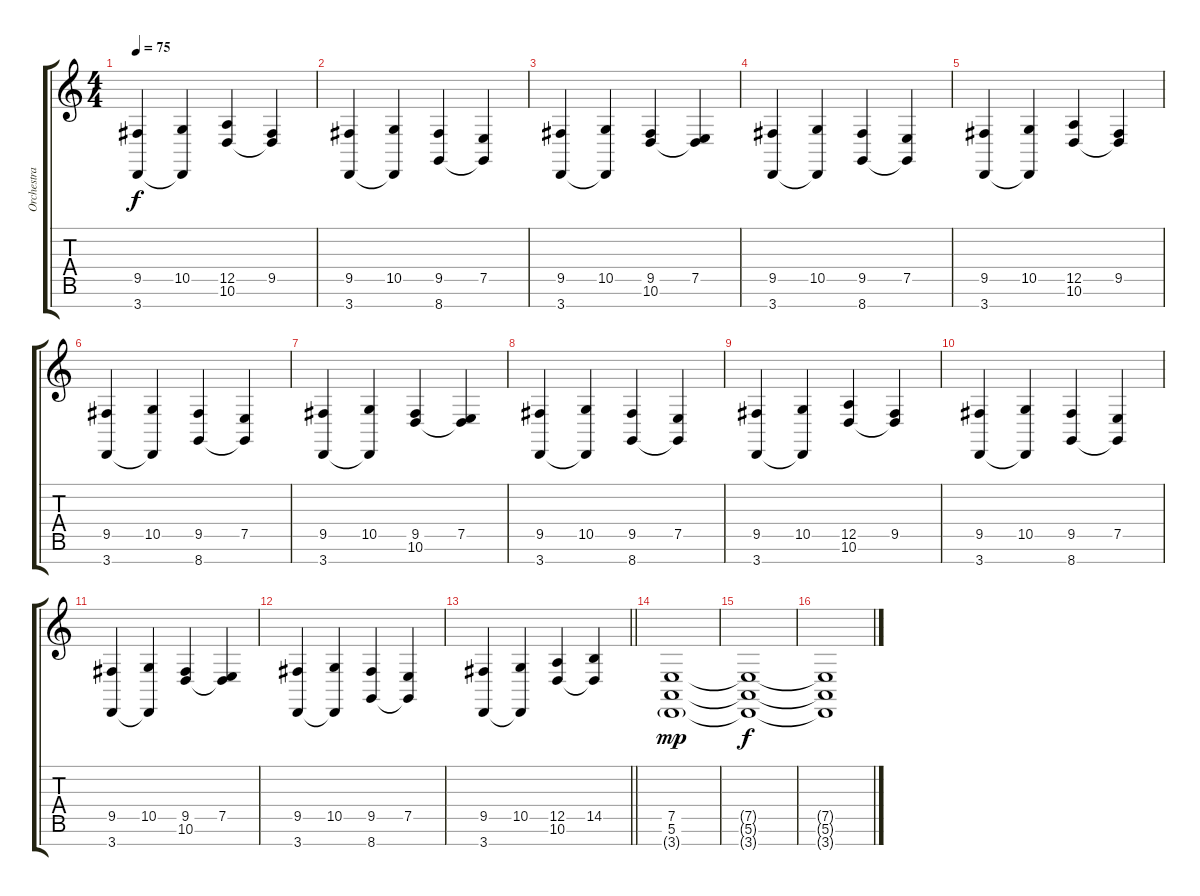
\track ("Orchestra" "Orchestra") {instrument tremolostrings}
\staff {score tabs}
\tuning (E4 B3 G3 D3 A2 E2 B1) {hide}
\ts (4 4)
\tempo 75
\clef g2
\ks c
(9.5 3.7).4{dy f} (10.5 3.7{t}).4 (12.5 10.6).4 (9.5 10.6{t}).4 |
(9.5 3.7).4 (10.5 3.7{t}).4 (9.5 8.7).4 (7.5 8.7{t}).4 |
(9.5 3.7).4 (10.5 3.7{t}).4 (9.5 10.6).4 (7.5 10.6{t}).4 |
(9.5 3.7).4 (10.5 3.7{t}).4 (9.5 8.7).4 (7.5 8.7{t}).4 |
(9.5 3.7).4 (10.5 3.7{t}).4 (12.5 10.6).4 (9.5 10.6{t}).4 |
(9.5 3.7).4 (10.5 3.7{t}).4 (9.5 8.7).4 (7.5 8.7{t}).4 |
(9.5 3.7).4 (10.5 3.7{t}).4 (9.5 10.6).4 (7.5 10.6{t}).4 |
(9.5 3.7).4 (10.5 3.7{t}).4 (9.5 8.7).4 (7.5 8.7{t}).4 |
(9.5 3.7).4 (10.5 3.7{t}).4 (12.5 10.6).4 (9.5 10.6{t}).4 |
(9.5 3.7).4 (10.5 3.7{t}).4 (9.5 8.7).4 (7.5 8.7{t}).4 |
(9.5 3.7).4 (10.5 3.7{t}).4 (9.5 10.6).4 (7.5 10.6{t}).4 |
(9.5 3.7).4 (10.5 3.7{t}).4 (9.5 8.7).4 (7.5 8.7{t}).4 |
\barLineRight lightlight
(9.5 3.7).4 (10.5 3.7{t}).4 (12.5 10.6).4 (14.5 10.6{t}).4 |
\section ("" "")
(7.5 5.6 3.7{g}).1{dy mp} |
(7.5{t} 5.6{t} 3.7{t}).1{dy f} |
(7.5{t} 5.6{t} 3.7{t}).1
